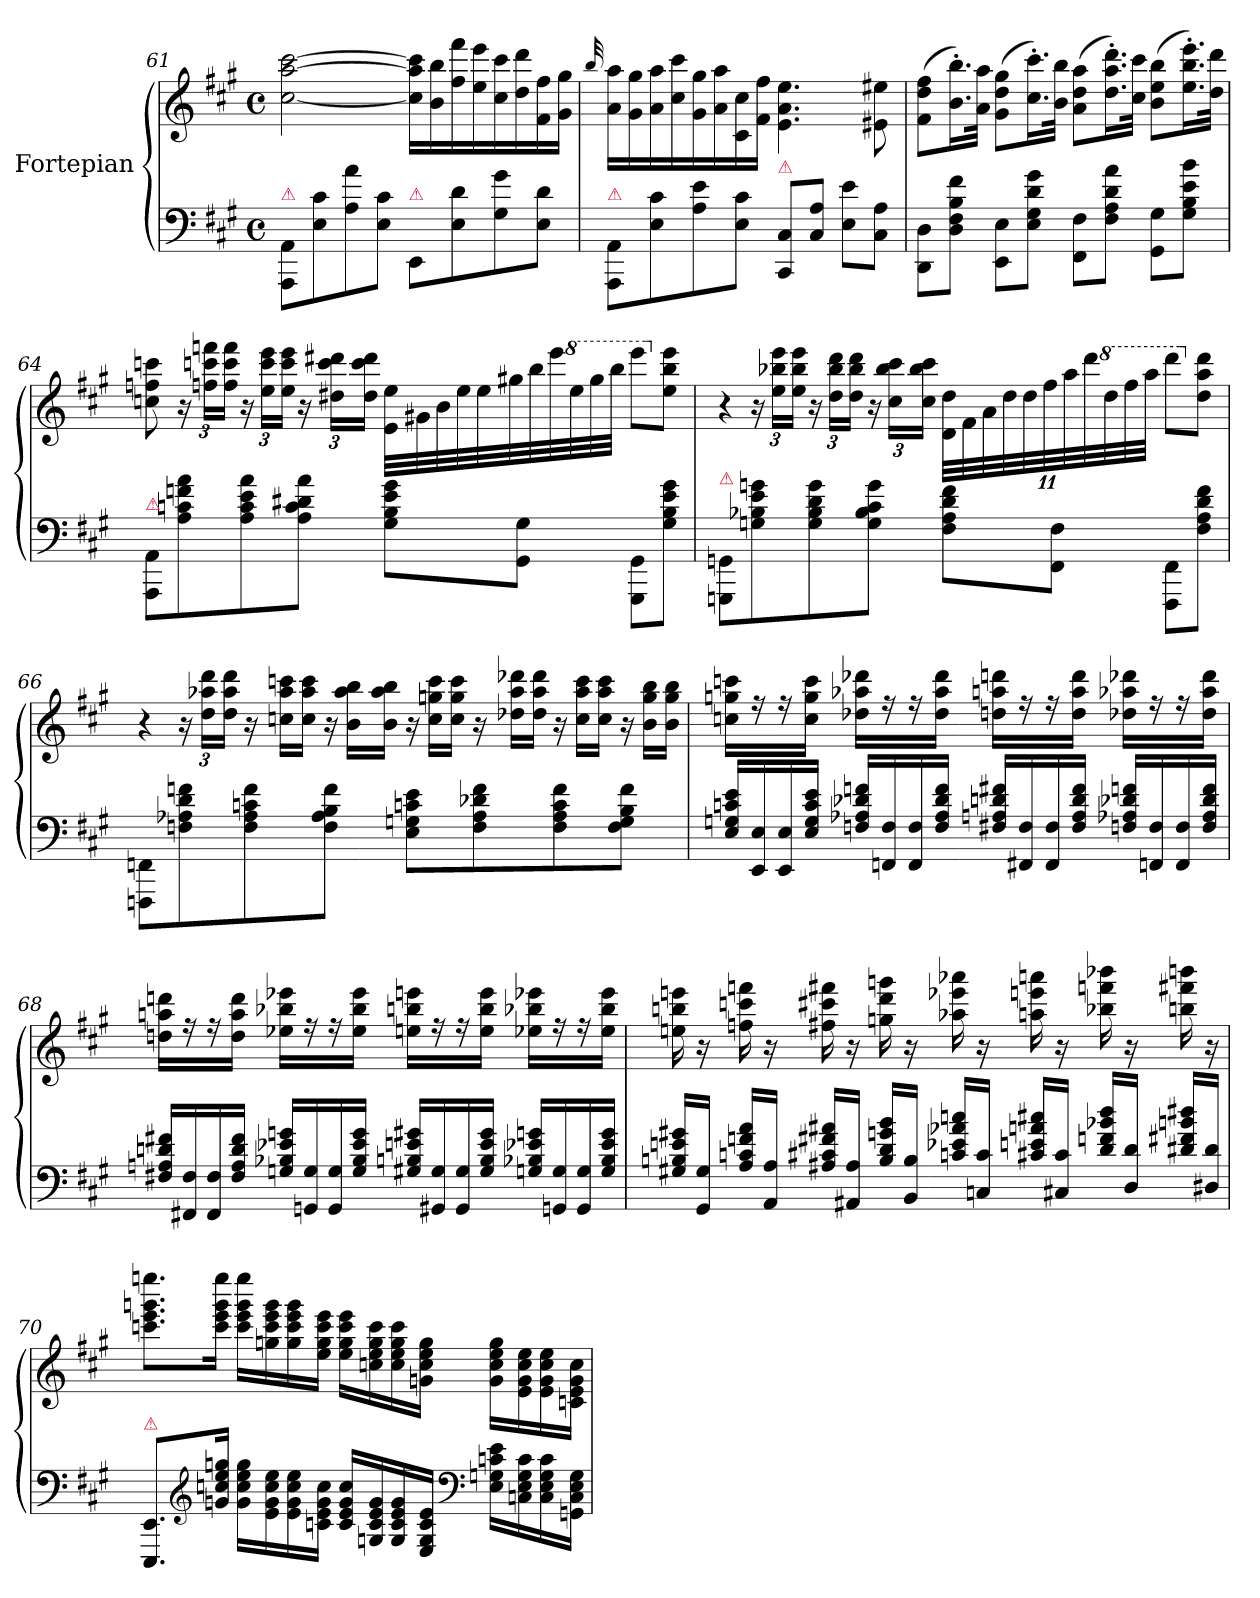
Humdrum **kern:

**kern	**kern
*part2	*part1
*staff2	*staff1
*I"Fortepian	*I"Fortepian
*clefF4	*clefG2
*k[f#c#g#]	*k[f#c#g#]
*f#:	*f#:
*M4/4	*M4/4
*met(c)	*met(c)
=61	=61
!LO:TX:a:color=crimson:t=⚠	!
8AAA/ 8AA/L	[2cc#\ [2aa\ [2ccc#\
8E\ 8c#\	.
8A\ 8a\	.
8E\ 8c#\J	.
!LO:TX:a:color=crimson:t=⚠	!
8EE/L	16cc#]\ 16aa]\ 16ccc#]\LL
.	16b\ 16bb\
8E\ 8d\	16ff#\ 16fff#\
.	16ee\ 16eee\
8G#\ 8g#\	16cc#\ 16ccc#\
.	16dd\ 16ddd\
8E\ 8d\J	16f#\ 16ff#\
.	16g#\ 16gg#\JJ
=62	=62
.	32qqbb/
!LO:TX:a:color=crimson:t=⚠	!
8AAA/ 8AA/L	16a\ 16aa\LL
.	16g#\ 16gg#\
8E\ 8c#\	16a\ 16aa\
.	16cc#\ 16ccc#\
8A\ 8e\	16g#\ 16gg#\
.	16a\ 16aa\
8E\ 8c#\J	16c#\ 16cc#\
.	16f#\ 16ff#\JJ
!LO:TX:a:color=crimson:t=⚠	!
8CC#/ 8C#/L	4.e\ 4.a\ 4.ee\
8C#\ 8A\J	.
8E\ 8e\L	.
8C#\ 8A\J	8e#X\ 8ee#X\
=63	=63
8DD\ 8D\L	(8f#\ 8dd\ 8ff#\L
8D\ 8F#\ 8B\ 8f#\J	16.b'\ 16.bb'\L)
.	32a\ 32aa\JJk
8EE\ 8E\L	(8g#\ 8dd\ 8gg#\L
8E\ 8G#\ 8d\ 8g#\J	16.cc#'\ 16.ccc#'\L)
.	32b\ 32bb\JJk
8FF#\ 8F#\L	(8a\ 8dd\ 8aa\L
8F#\ 8A\ 8d\ 8a\J	16.dd'\ 16.aa'\ 16.ddd'\L)
.	32cc#\ 32ccc#\JJk
8GG#\ 8G#\L	(8b\ 8ee\ 8bb\L
8G#\ 8B\ 8e\ 8b\J	16.ee'\ 16.bb'\ 16.eee'\L)
.	32dd\ 32ddd\JJk
=64	=64
!LO:TX:a:color=crimson:t=⚠	!
8AAA/ 8AA/L	8ccn\ 8ffn\ 8cccn\
*	*Xbrackettup
8A\ 8cn\ 8fn\ 8a\	24r
.	24ffn\ 24cccn\ 24fffn\LL
.	24ff\ 24ccc\ 24fff\JJ
8A\ 8c\ 8e\ 8a\	24r
.	24ee\ 24ccc\ 24eee\LL
.	24ee\ 24ccc\ 24eee\JJ
8A\ 8c\ 8d#X\ 8a\J	24r
.	24dd#X\ 24ccc\ 24ddd#X\LL
.	24dd#\ 24ccc\ 24ddd#\JJ
*	*Xtuplet
8G#\ 8B\ 8e\ 8g#\L	44e\ 44ee\LLL
.	44g#X\
.	44b\
.	44ee\
.	44ee\
.	44gg#X\
8GG#\ 8G#\J	.
.	44bb\
.	44eee\
*	*8va
.	44eee\
.	44ggg#\
.	44bbb\JJJ
8GGG#\ 8GG#\L	8eeee\L
*	*X8va
8G#\ 8B\ 8e\ 8g#\J	8ee\ 8bb\ 8eee\J
=65	=65
!LO:TX:a:color=crimson:t=⚠	!
!	!LO:N:vis=4
8GGGn/ 8GGn/L	8r
*	*tuplet
8Gn\ 8B-X\ 8e\ 8gn\	24r
.	24ee\ 24bb-X\ 24eee\LL
.	24ee\ 24bb-\ 24eee\JJ
8G\ 8B-\ 8d\ 8g\	24r
.	24dd\ 24bb-\ 24ddd\LL
.	24dd\ 24bb-\ 24ddd\JJ
8G\ 8B-\ 8c#\ 8g\J	24r
.	24cc#\ 24bb-\ 24ccc#\LL
.	24cc#\ 24bb-\ 24ccc#\JJ
8F#\ 8A\ 8d\ 8f#\L	44d\ 44dd\LLL
.	44f#\
.	44a\
.	44dd\
.	44dd\
.	44ff#\
8FF#\ 8F#\J	.
.	44aa\
.	44ddd\
*	*8va
.	44ddd\
.	44fff#\
.	44aaa\JJJ
8FFF#\ 8FF#\L	8dddd\L
*	*X8va
8F#\ 8A\ 8d\ 8f#\J	8dd\ 8aa\ 8ddd\J
=66	=66
!	!LO:N:vis=4
8FFFn\ 8FFn\L	8r
8Fn\ 8A-X\ 8d\ 8fn\	24r
.	24dd\ 24aa-X\ 24ddd\LL
.	24dd\ 24aa-\ 24ddd\JJ
*	*Xtuplet
8F\ 8A-\ 8cn\ 8f\	24r
.	24ccn\ 24aa-\ 24cccn\LL
.	24cc\ 24aa-\ 24ccc\JJ
8F\ 8A-\ 8B\ 8f\J	24r
.	24b\ 24aa-\ 24bb\LL
.	24b\ 24aa-\ 24bb\JJ
8E\ 8Gn\ 8cn\ 8e\L	24r
.	24cc\ 24ggn\ 24ccc\LL
.	24cc\ 24gg\ 24ccc\JJ
8F\ 8A-\ 8d-X\ 8f\	24r
.	24dd-X\ 24aa-\ 24ddd-X\LL
.	24dd-\ 24aa-\ 24ddd-\JJ
8F\ 8A-\ 8c\ 8f\	24r
.	24cc\ 24aa-\ 24ccc\LL
.	24cc\ 24aa-\ 24ccc\JJ
8F\ 8G\ 8B\ 8f\J	24r
.	24b\ 24gg\ 24bb\LL
.	24b\ 24gg\ 24bb\JJ
=67	=67
16E/ 16Gn/ 16cn/ 16e/LL	16ccn\ 16ggn\ 16cccn\LL
16EE/ 16E/	16r
16EE/ 16E/	16r
16E/ 16G/ 16c/ 16e/JJ	16cc\ 16gg\ 16ccc\JJ
16Fn/ 16A-X/ 16d-X/ 16fn/LL	16dd-X\ 16aa-X\ 16ddd-X\LL
16FFn/ 16F/	16r
16FF/ 16F/	16r
16F/ 16A-/ 16d-/ 16f/JJ	16dd-\ 16aa-\ 16ddd-\JJ
16F#X/ 16An/ 16dn/ 16f#X/LL	16ddn\ 16aan\ 16dddn\LL
16FF#X/ 16F#/	16r
16FF#/ 16F#/	16r
16F#/ 16A/ 16d/ 16f#/JJ	16dd\ 16aa\ 16ddd\JJ
16Fn/ 16A-X/ 16d-X/ 16fn/LL	16dd-X\ 16aa-X\ 16ddd-X\LL
16FFn/ 16F/	16r
16FF/ 16F/	16r
16F/ 16A-/ 16d-/ 16f/JJ	16dd-\ 16aa-\ 16ddd-\JJ
=68	=68
16F#X/ 16An/ 16dn/ 16f#X/LL	16ddn\ 16aan\ 16dddn\LL
16FF#X/ 16F#/	16r
16FF#/ 16F#/	16r
16F#/ 16A/ 16d/ 16f#/JJ	16dd\ 16aa\ 16ddd\JJ
16Gn/ 16B-X/ 16e-X/ 16gn/LL	16ee-X\ 16bb-X\ 16eee-X\LL
16GGn/ 16G/	16r
16GG/ 16G/	16r
16G/ 16B-/ 16e-/ 16g/JJ	16ee-\ 16bb-\ 16eee-\JJ
16G#X/ 16Bn/ 16en/ 16g#X/LL	16een\ 16bbn\ 16eeen\LL
16GG#X/ 16G#/	16r
16GG#/ 16G#/	16r
16G#/ 16B/ 16e/ 16g#/JJ	16ee\ 16bb\ 16eee\JJ
16Gn/ 16B-X/ 16e-X/ 16gn/LL	16ee-X\ 16bb-X\ 16eee-X\LL
16GGn/ 16G/	16r
16GG/ 16G/	16r
16G/ 16B-/ 16e-/ 16g/JJ	16ee-\ 16bb-\ 16eee-\JJ
=69	=69
16G#X/ 16Bn/ 16en/ 16g#X/LL	16een\ 16bbn\ 16eeen\
16GG#/ 16G#/JJ	16r
16A/ 16cn/ 16fn/ 16a/LL	16ffn\ 16cccn\ 16fffn\
16AA/ 16A/JJ	16r
16A#X/ 16c#X/ 16f#X/ 16a#X/LL	16ff#X\ 16ccc#X\ 16fff#X\
16AA#X/ 16A#/JJ	16r
16B/ 16d/ 16gn/ 16b/LL	16ggn\ 16ddd\ 16gggn\
16BB/ 16B/JJ	16r
16cn/ 16e-X/ 16a-X/ 16ccn/LL	16aa-X\ 16eee-X\ 16aaa-X\
16Cn/ 16c/JJ	16r
16c#X/ 16en/ 16an/ 16cc#X/LL	16aan\ 16eeen\ 16aaan\
16C#X/ 16c#/JJ	16r
16d/ 16fn/ 16b-X/ 16dd/LL	16bb-X\ 16fffn\ 16bbb-X\
16D/ 16d/JJ	16r
16d#X/ 16f#X/ 16bn/ 16dd#X/LL	16bbn\ 16fff#X\ 16bbbn\
16D#X/ 16d#/JJ	16r
=70	=70
!LO:TX:a:color=crimson:t=⚠	!
8.EEE/ 8.EE/L	8.cccn\ 8.eee\ 8.gggn\ 8.eeeen\L
*clefG2	*
16gn\ 16ccn\ 16ee\ 16ggn\Jk	16ccc\ 16eee\ 16ggg\ 16eeee\Jk
16g\ 16cc\ 16ee\ 16gg\LL	16ccc\ 16eee\ 16ggg\ 16eeee\LL
16e\ 16g\ 16cc\ 16ee\	16ggn\ 16ccc\ 16eee\ 16ggg\
16e\ 16g\ 16cc\ 16ee\	16gg\ 16ccc\ 16eee\ 16ggg\
16cn\ 16e\ 16g\ 16cc\JJ	16ee\ 16gg\ 16ccc\ 16eee\JJ
16c/ 16e/ 16g/ 16cc/LL	16ee\ 16gg\ 16ccc\ 16eee\LL
16Gn/ 16c/ 16e/ 16g/	16ccn\ 16ee\ 16gg\ 16ccc\
16G/ 16c/ 16e/ 16g/	16cc\ 16ee\ 16gg\ 16ccc\
16E/ 16G/ 16c/ 16e/JJ	16gn\ 16cc\ 16ee\ 16gg\JJ
*clefF4	*
16E\ 16Gn\ 16cn\ 16e\LL	16g\ 16cc\ 16ee\ 16gg\LL
16Cn\ 16E\ 16G\ 16c\	16e\ 16g\ 16cc\ 16ee\
16C\ 16E\ 16G\ 16c\	16e\ 16g\ 16cc\ 16ee\
16GGn\ 16C\ 16E\ 16G\JJ	16cn\ 16e\ 16g\ 16cc\JJ
=	=
*-	*-
